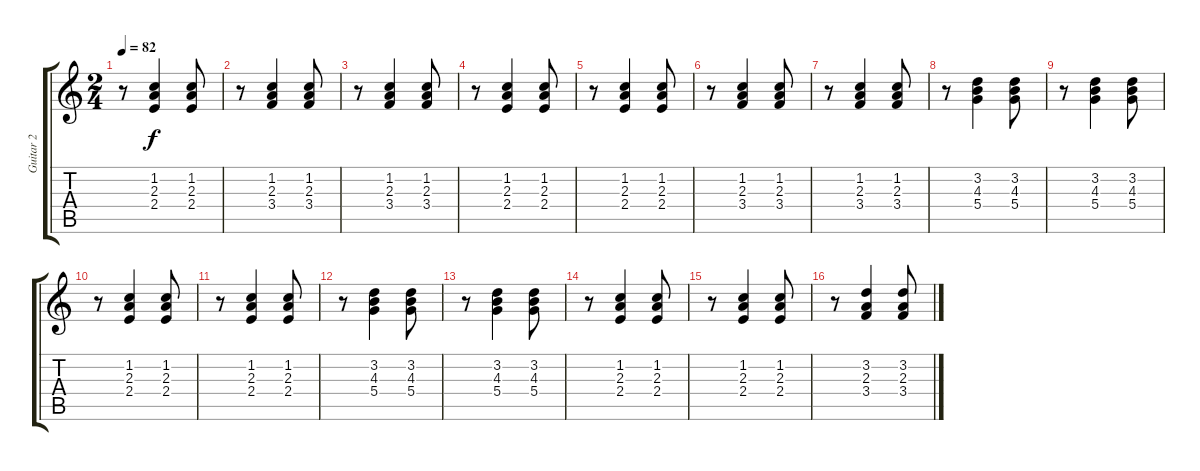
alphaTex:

\track ("Guitar 2" "Guitar 2") {instrument acousticguitarnylon}
\staff {score tabs}
\tuning (E4 B3 G3 D3 A2 E2) {hide}
\ts (2 4)
\tempo 82
\clef g2
\ks c
r.8{dy f} (1.2 2.3 2.4).4 (1.2 2.3 2.4).8 |
r.8 (1.2 2.3 3.4).4 (1.2 2.3 3.4).8 |
r.8 (1.2 2.3 3.4).4 (1.2 2.3 3.4).8 |
r.8 (1.2 2.3 2.4).4 (1.2 2.3 2.4).8 |
r.8 (1.2 2.3 2.4).4 (1.2 2.3 2.4).8 |
r.8 (1.2 2.3 3.4).4 (1.2 2.3 3.4).8 |
r.8 (1.2 2.3 3.4).4 (1.2 2.3 3.4).8 |
r.8 (3.2 4.3 5.4).4 (3.2 4.3 5.4).8 |
r.8 (3.2 4.3 5.4).4 (3.2 4.3 5.4).8 |
r.8 (1.2 2.3 2.4).4 (1.2 2.3 2.4).8 |
r.8 (1.2 2.3 2.4).4 (1.2 2.3 2.4).8 |
r.8 (3.2 4.3 5.4).4 (3.2 4.3 5.4).8 |
r.8 (3.2 4.3 5.4).4 (3.2 4.3 5.4).8 |
r.8 (1.2 2.3 2.4).4 (1.2 2.3 2.4).8 |
r.8 (1.2 2.3 2.4).4 (1.2 2.3 2.4).8 |
r.8 (3.2 2.3 3.4).4 (3.2 2.3 3.4).8
